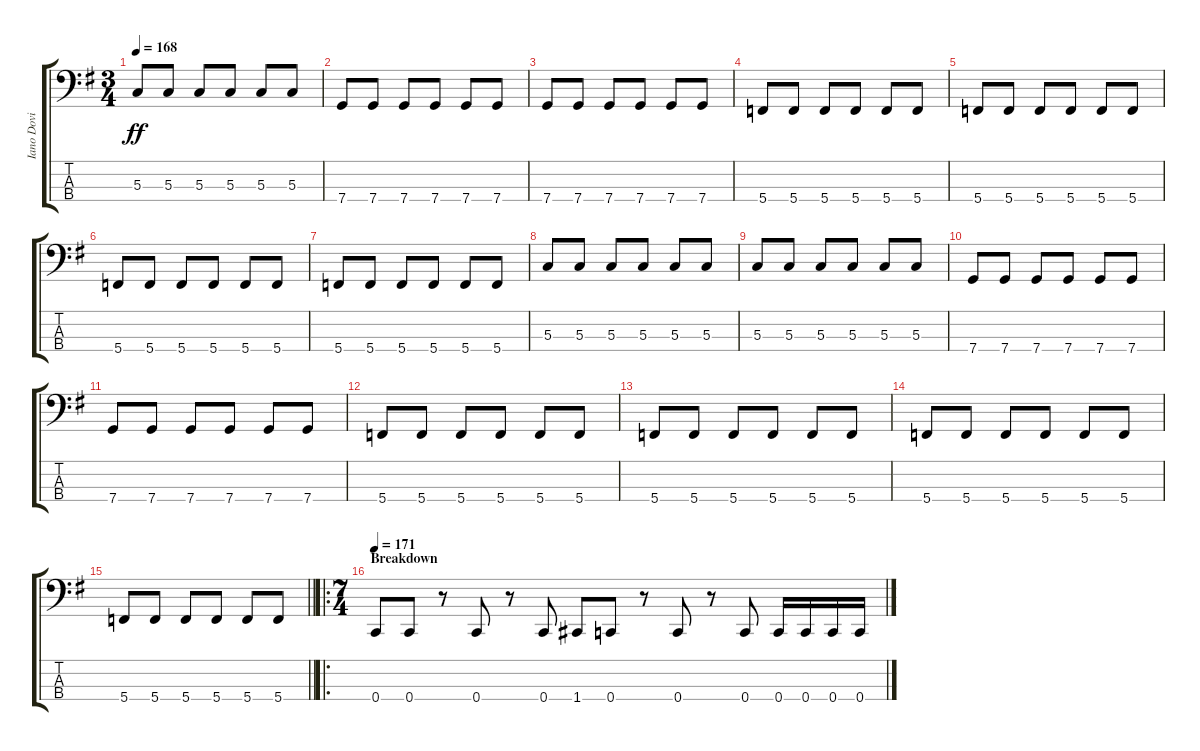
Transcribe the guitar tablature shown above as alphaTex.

\track ("Iano Dovi - Bass" "Iano Dovi ") {instrument electricbasspick}
\staff {score tabs}
\tuning (F2 C2 G1 C1) {hide}
\ts (3 4)
\tempo 168
\clef f4
\ks eminor
5.3.8{dy ff} 5.3.8 5.3.8 5.3.8 5.3.8 5.3.8 |
7.4.8 7.4.8 7.4.8 7.4.8 7.4.8 7.4.8 |
7.4.8 7.4.8 7.4.8 7.4.8 7.4.8 7.4.8 |
5.4.8 5.4.8 5.4.8 5.4.8 5.4.8 5.4.8 |
5.4.8 5.4.8 5.4.8 5.4.8 5.4.8 5.4.8 |
5.4.8 5.4.8 5.4.8 5.4.8 5.4.8 5.4.8 |
5.4.8 5.4.8 5.4.8 5.4.8 5.4.8 5.4.8 |
5.3.8 5.3.8 5.3.8 5.3.8 5.3.8 5.3.8 |
5.3.8 5.3.8 5.3.8 5.3.8 5.3.8 5.3.8 |
7.4.8 7.4.8 7.4.8 7.4.8 7.4.8 7.4.8 |
7.4.8 7.4.8 7.4.8 7.4.8 7.4.8 7.4.8 |
5.4.8 5.4.8 5.4.8 5.4.8 5.4.8 5.4.8 |
5.4.8 5.4.8 5.4.8 5.4.8 5.4.8 5.4.8 |
5.4.8 5.4.8 5.4.8 5.4.8 5.4.8 5.4.8 |
\barLineRight lightlight
5.4.8 5.4.8 5.4.8 5.4.8 5.4.8 5.4.8 |
\ro
\ts (7 4)
\section ("" "Breakdown")
\tempo 171
0.4.8 0.4.8 r.8 0.4.8 r.8 0.4.8 1.4.8 0.4.8 r.8 0.4.8 r.8 0.4.8 0.4.16 0.4.16 0.4.16 0.4.16
